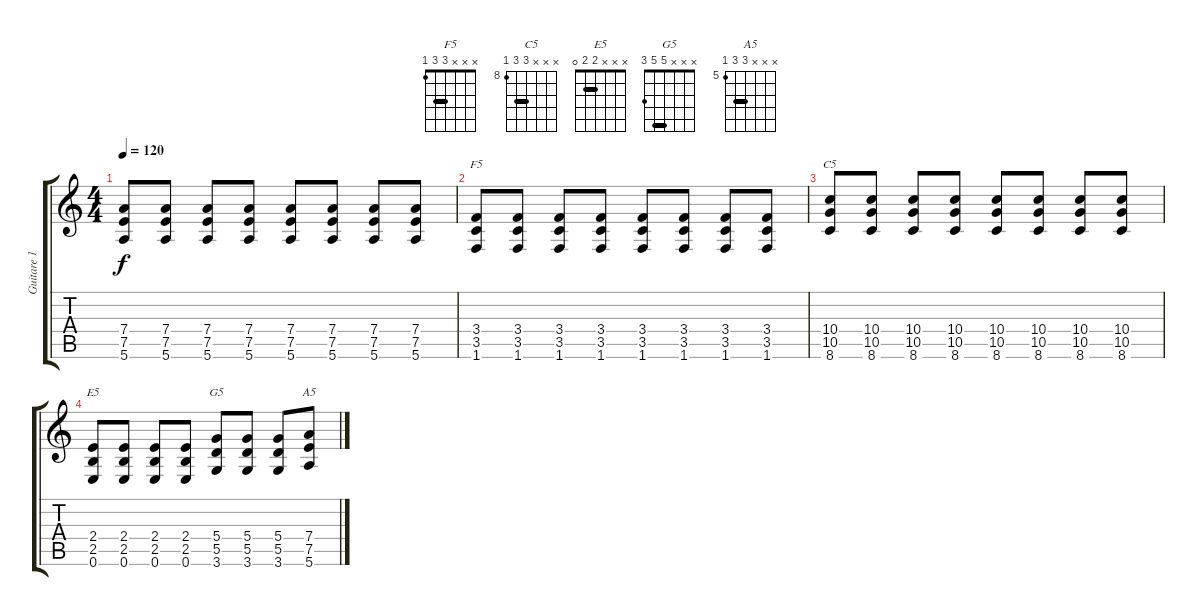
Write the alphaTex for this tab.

\track ("Guitare 1" "Guitare 1") {instrument electricguitarclean}
\staff {score tabs}
\tuning (E4 B3 G3 D3 A2 E2) {hide}
\chord ("F5" x x x 3 3 1) {barre 3}
\chord ("C5" x x x 10 10 8) {firstfret 8 barre 10}
\chord ("E5" x x x 2 2 0) {barre 2}
\chord ("G5" x x x 5 5 3) {barre 5}
\chord ("A5" x x x 7 7 5) {firstfret 5 barre 7}
\ts (4 4)
\tempo 120
\clef g2
\ks c
(7.4 7.5 5.6).8{dy f} (7.4 7.5 5.6).8 (7.4 7.5 5.6).8 (7.4 7.5 5.6).8 (7.4 7.5 5.6).8 (7.4 7.5 5.6).8 (7.4 7.5 5.6).8 (7.4 7.5 5.6).8 |
(3.4 3.5 1.6).8{ch "F5"} (3.4 3.5 1.6).8 (3.4 3.5 1.6).8 (3.4 3.5 1.6).8 (3.4 3.5 1.6).8 (3.4 3.5 1.6).8 (3.4 3.5 1.6).8 (3.4 3.5 1.6).8 |
(10.4 10.5 8.6).8{ch "C5"} (10.4 10.5 8.6).8 (10.4 10.5 8.6).8 (10.4 10.5 8.6).8 (10.4 10.5 8.6).8 (10.4 10.5 8.6).8 (10.4 10.5 8.6).8 (10.4 10.5 8.6).8 |
(2.4 2.5 0.6).8{ch "E5"} (2.4 2.5 0.6).8 (2.4 2.5 0.6).8 (2.4 2.5 0.6).8 (5.4 5.5 3.6).8{ch "G5"} (5.4 5.5 3.6).8 (5.4 5.5 3.6).8 (7.4 7.5 5.6).8{ch "A5"}
